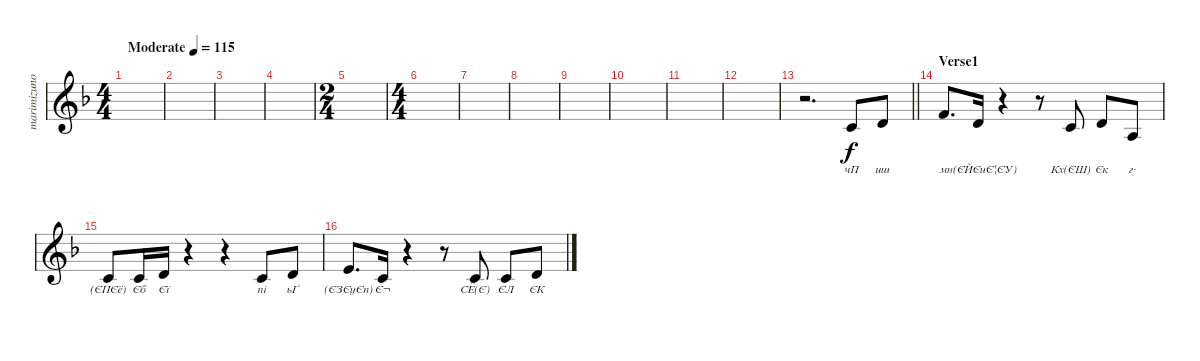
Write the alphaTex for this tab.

\track ("marimizuno" "marimizuno") {instrument piccolo}
\staff {score}
\tuning (E5 B4 G4 D4 A3 E3) {hide}
\ts (4 4)
\tempo (115 "Moderate")
\clef g2
\ks f
|
|
|
|
\ts (2 4)
|
\ts (4 4)
|
|
|
|
|
|
|
\barLineRight lightlight
r.2{d} 3.5.8{lyrics (0 "чП") lyrics (1 "") lyrics (2 "") lyrics (3 "") lyrics (4 "")} 0.4.8{lyrics (0 "иш") lyrics (1 "") lyrics (2 "") lyrics (3 "") lyrics (4 "")} |
\section ("" "Verse1")
3.4.8{d lyrics (0 "") lyrics (1 "") lyrics (2 "") lyrics (3 "") lyrics (4 "")} 0.4.16{lyrics (0 "мн(ЄЙЄиЄ¦ЄУ)") lyrics (1 "") lyrics (2 "") lyrics (3 "") lyrics (4 "")} r.4 r.8 3.5.8{lyrics (0 "Кх(ЄШ)") lyrics (1 "") lyrics (2 "") lyrics (3 "") lyrics (4 "")} 0.4.8{lyrics (0 "Єк") lyrics (1 "") lyrics (2 "") lyrics (3 "") lyrics (4 "")} 0.5.8{lyrics (0 "г·") lyrics (1 "") lyrics (2 "") lyrics (3 "") lyrics (4 "")} |
3.5.8{lyrics (0 "(ЄПЄё)") lyrics (1 "") lyrics (2 "") lyrics (3 "") lyrics (4 "")} 3.5.16{lyrics (0 "Єб") lyrics (1 "") lyrics (2 "") lyrics (3 "") lyrics (4 "")} 0.4.16{lyrics (0 "Єї") lyrics (1 "") lyrics (2 "") lyrics (3 "") lyrics (4 "")} r.4 r.4 3.5.8{lyrics (0 "пі") lyrics (1 "") lyrics (2 "") lyrics (3 "") lyrics (4 "")} 0.4.8{lyrics (0 "ьҐ") lyrics (1 "") lyrics (2 "") lyrics (3 "") lyrics (4 "")} |
2.4.8{d lyrics (0 "(ЄЗЄуЄп)") lyrics (1 "") lyrics (2 "") lyrics (3 "") lyrics (4 "")} 3.5.16{lyrics (0 "Є¬") lyrics (1 "") lyrics (2 "") lyrics (3 "") lyrics (4 "")} r.4 r.8 3.5.8{lyrics (0 "СЁ(Є­)") lyrics (1 "") lyrics (2 "") lyrics (3 "") lyrics (4 "")} 3.5.8{lyrics (0 "ЄЛ") lyrics (1 "") lyrics (2 "") lyrics (3 "") lyrics (4 "")} 0.4.8{lyrics (0 "ЄК") lyrics (1 "") lyrics (2 "") lyrics (3 "") lyrics (4 "")}
